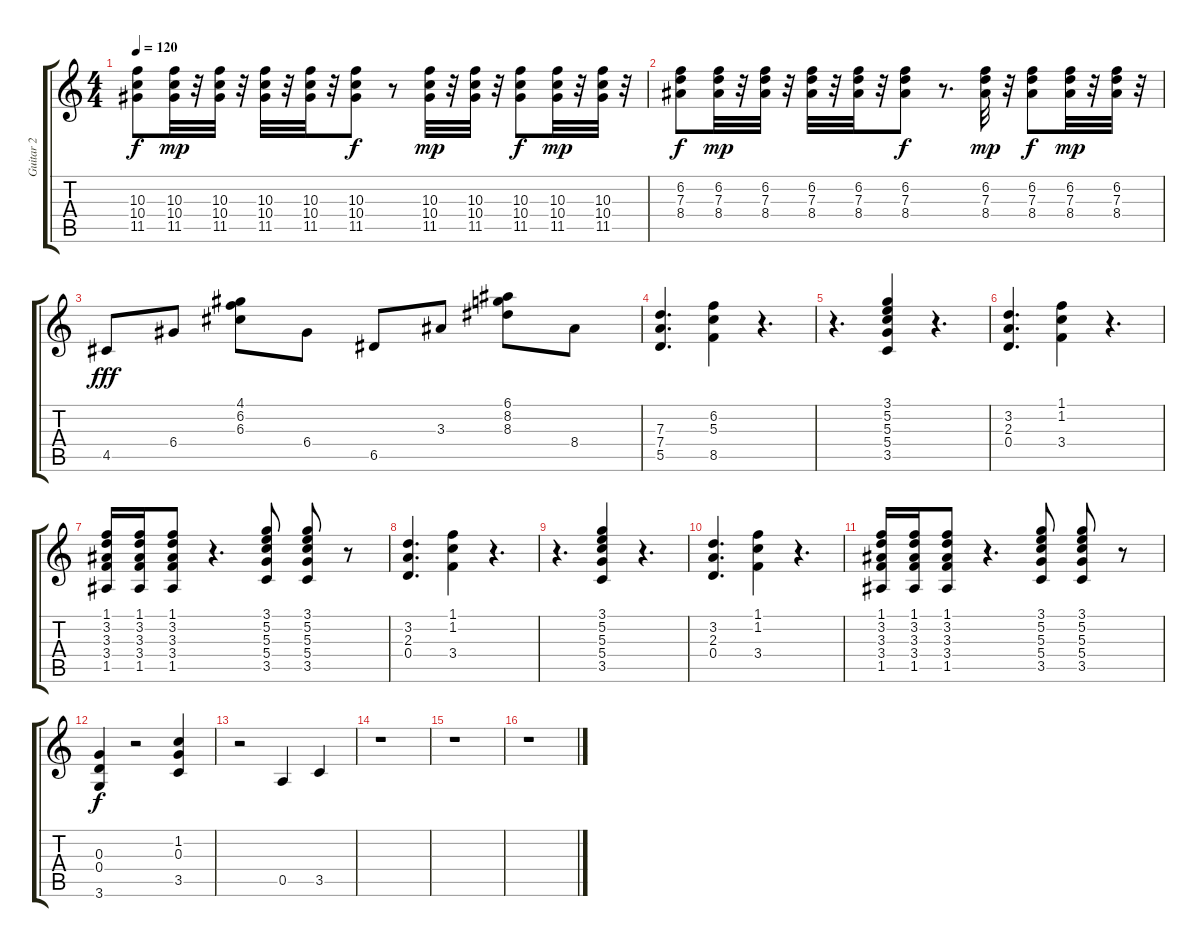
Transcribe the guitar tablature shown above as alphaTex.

\track ("Guitar 2" "Guitar 2") {instrument electricguitarmuted}
\staff {score tabs}
\tuning (E4 B3 G3 D3 A2 E2) {hide}
\ts (4 4)
\tempo 120
\clef g2
\ks c
(10.3 10.4 11.5).8{dy f} (10.3 10.4 11.5).32{dy mp} r.32 (10.3 10.4 11.5).32 r.32 (10.3 10.4 11.5).32 r.32 (10.3 10.4 11.5).32 r.32 (10.3 10.4 11.5).8{dy f} r.8 (10.3 10.4 11.5).32{dy mp} r.32 (10.3 10.4 11.5).32 r.32 (10.3 10.4 11.5).8{dy f} (10.3 10.4 11.5).32{dy mp} r.32 (10.3 10.4 11.5).32 r.32 |
(6.2 7.3 8.4).8{dy f} (6.2 7.3 8.4).32{dy mp} r.32 (6.2 7.3 8.4).32 r.32 (6.2 7.3 8.4).32 r.32 (6.2 7.3 8.4).32 r.32 (6.2 7.3 8.4).8{dy f} r.8{d} (6.2 7.3 8.4).32{dy mp} r.32 (6.2 7.3 8.4).8{dy f} (6.2 7.3 8.4).32{dy mp} r.32 (6.2 7.3 8.4).32 r.32 |
4.5.8{dy fff} 6.4.8 (4.1 6.2 6.3).8 6.4.8 6.5.8 3.3.8 (6.1 8.2 8.3).8 8.4.8 |
(7.3 7.4 5.5).4{d instrument electricguitarclean} (6.2 5.3 8.5).4 r.4{d} |
r.4{d} (3.1 5.2 5.3 5.4 3.5).4 r.4{d} |
(3.2 2.3 0.4).4{d} (1.1 1.2 3.4).4 r.4{d} |
(1.1 3.2 3.3 3.4 1.5).16 (1.1 3.2 3.3 3.4 1.5).16 (1.1 3.2 3.3 3.4 1.5).8 r.4{d} (3.1 5.2 5.3 5.4 3.5).8 (3.1 5.2 5.3 5.4 3.5).8 r.8 |
(3.2 2.3 0.4).4{d} (1.1 1.2 3.4).4 r.4{d} |
r.4{d} (3.1 5.2 5.3 5.4 3.5).4 r.4{d} |
(3.2 2.3 0.4).4{d} (1.1 1.2 3.4).4 r.4{d} |
(1.1 3.2 3.3 3.4 1.5).16 (1.1 3.2 3.3 3.4 1.5).16 (1.1 3.2 3.3 3.4 1.5).8 r.4{d} (3.1 5.2 5.3 5.4 3.5).8 (3.1 5.2 5.3 5.4 3.5).8 r.8 |
(0.3 0.4 3.6).4{dy f} r.2 (1.2 0.3 3.5).4 |
r.2 0.5.4 3.5.4 |
r.1 |
r.1 |
r.1
